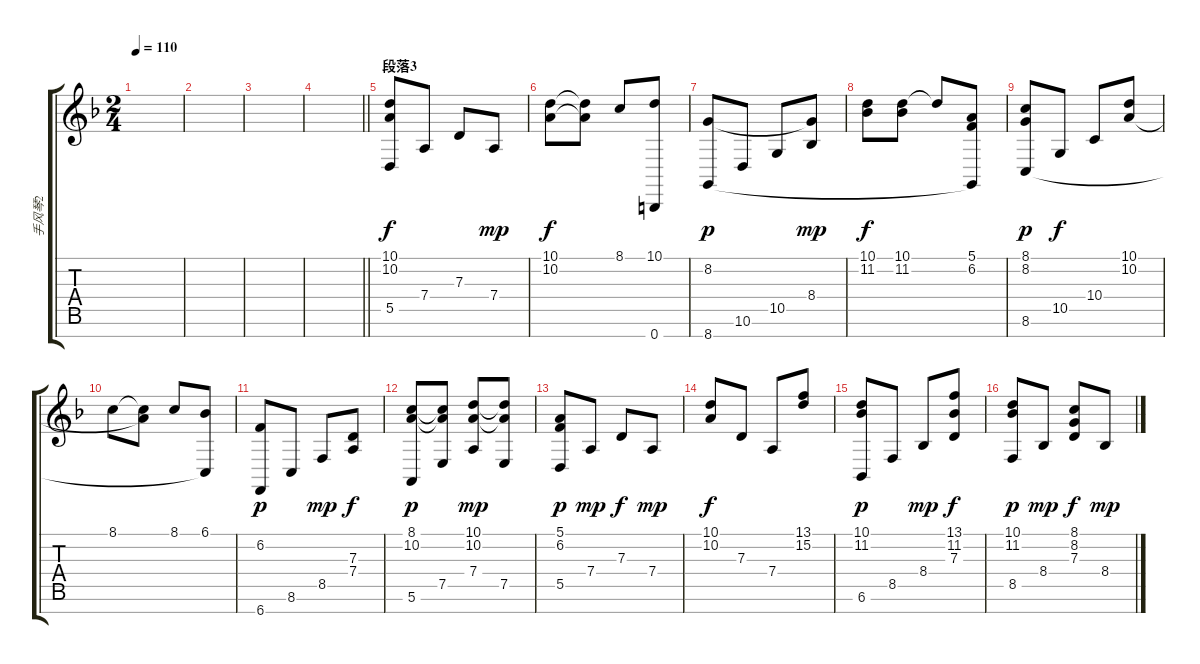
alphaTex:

\track ("手风琴2" "手风琴2") {instrument cello}
\staff {score tabs}
\tuning (E4 B3 G3 D3 A2 E2 B1) {hide}
\ts (2 4)
\tempo 110
\clef g2
\ks dminor
|
|
|
\barLineRight lightlight
|
\section ("" "段落3")
(10.1 10.2 5.5).8{volume 10 instrument acousticgrandpiano} 7.4.8 7.3.8 7.4.8{dy mp} |
(10.1 10.2).8{dy f} (10.1{t} 10.2{t}).8 8.1.8 (10.1 0.7).8 |
(8.2 8.7).8{dy p} 10.6.8 10.5.8 (8.2{t} 8.4).8{dy mp} |
(10.1 11.2).8{dy f} (10.1 11.2).8 10.1{t}.8 (5.1 6.2 8.7{t}).8 |
(8.1 8.2 8.6).8{dy p} 10.5.8{dy f} 10.4.8 (10.1 10.2).8 |
8.1.8 (8.1{t} 10.2{t}).8 8.1.8 (6.1 8.6{t}).8 |
(6.2 6.7).8{dy p} 8.6.8 8.5.8{dy mp} (7.3 7.4).8{dy f} |
(8.1 10.2 5.6).8{dy p} (8.1{t} 10.2{t} 7.5).8 (10.1 10.2 7.4).8{dy mp} (10.1{t} 10.2{t} 7.5).8 |
(5.1 6.2 5.5).8{dy p} 7.4.8{dy mp} 7.3.8{dy f} 7.4.8{dy mp} |
(10.1 10.2).8{dy f} 7.3.8 7.4.8 (13.1 15.2).8 |
(10.1 11.2 6.6).8{dy p} 8.5.8 8.4.8{dy mp} (13.1 11.2 7.3).8{dy f} |
(10.1 11.2 8.5).8{dy p} 8.4.8{dy mp} (8.1 8.2 7.3).8{dy f} 8.4.8{dy mp}
